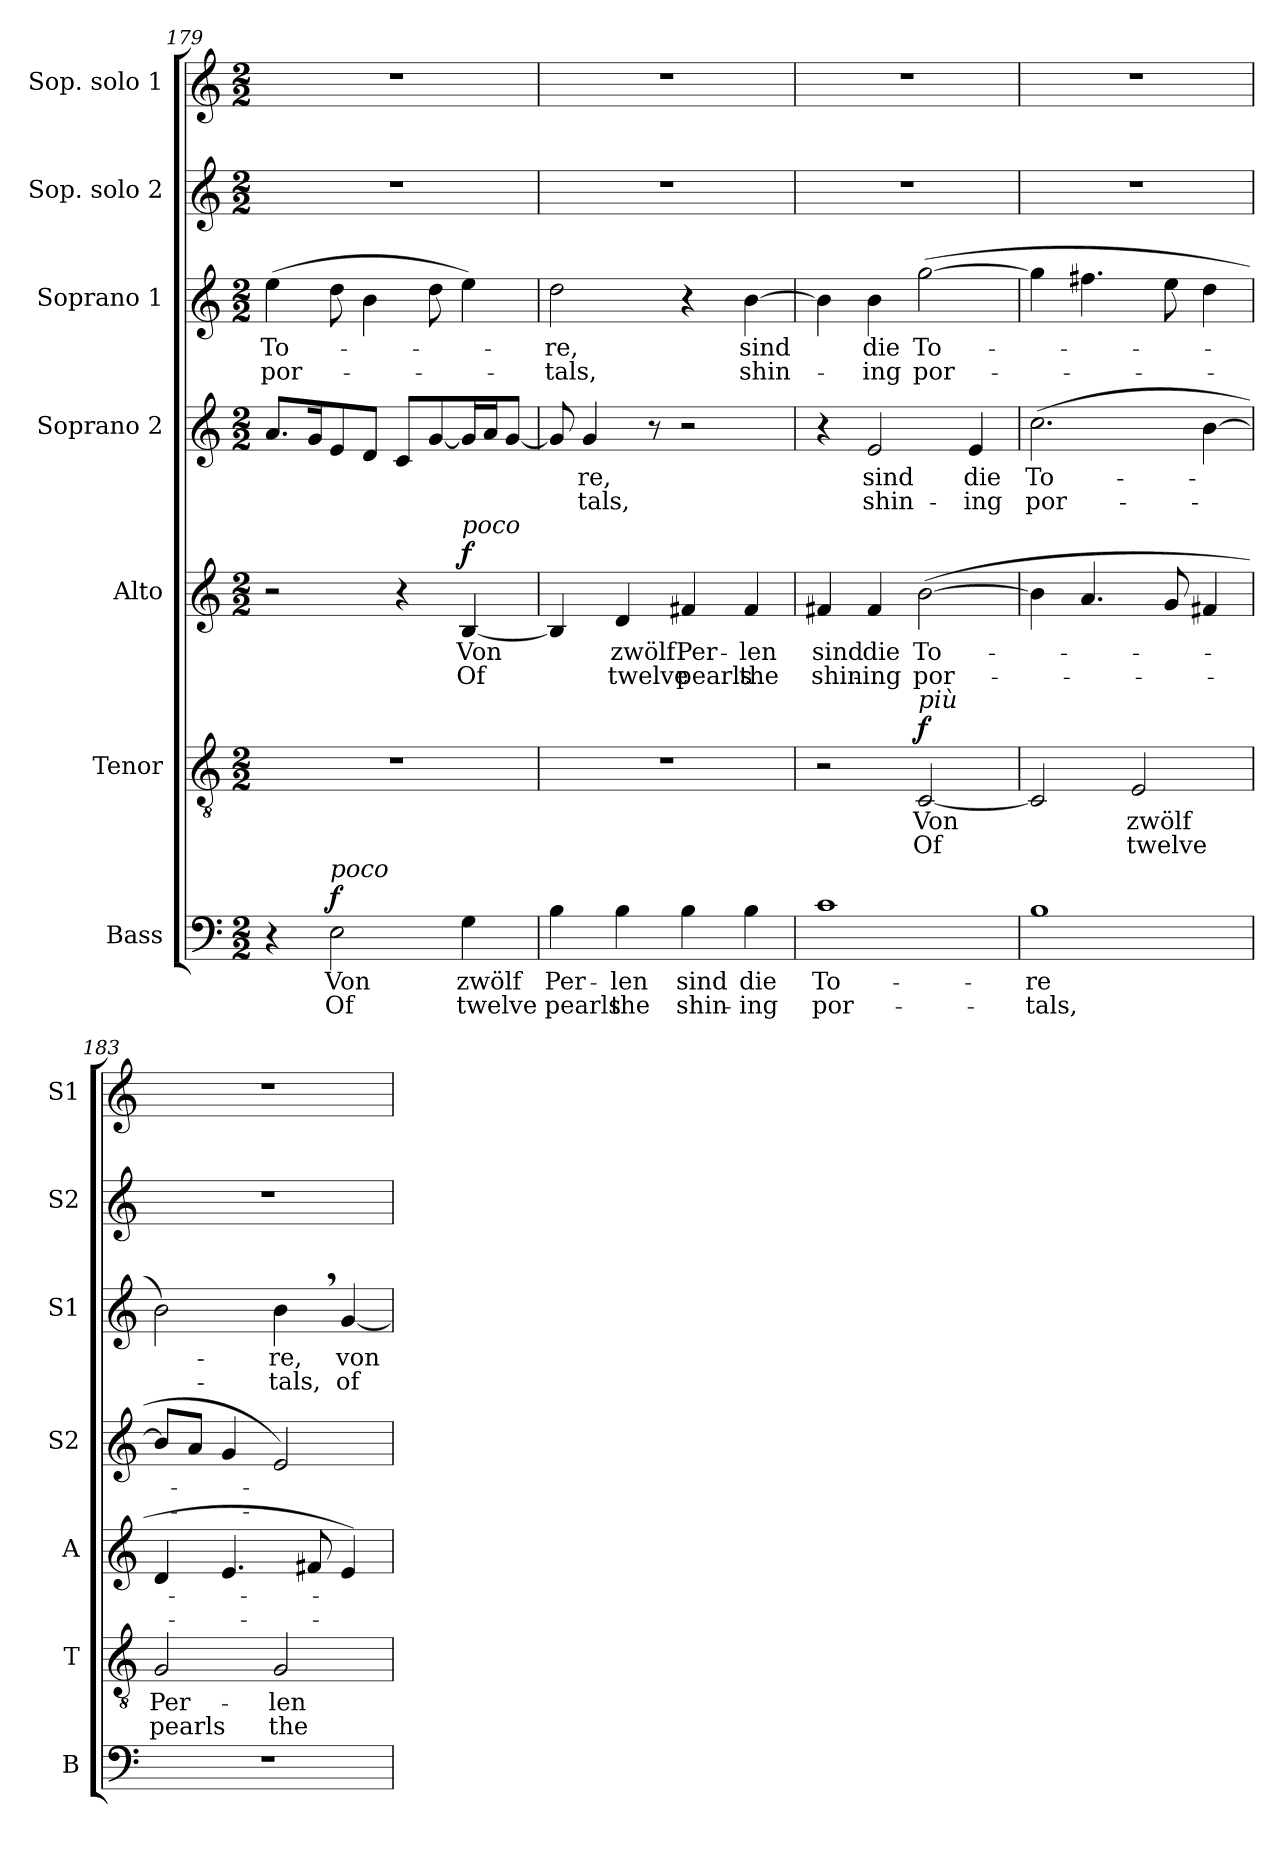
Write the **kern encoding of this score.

**kern	**text	**text	**dynam	**kern	**text	**text	**dynam	**kern	**text	**text	**dynam	**kern	**text	**text	**kern	**text	**text	**kern	**kern
*part7	*part7	*part7	*part7	*part6	*part6	*part6	*part6	*part5	*part5	*part5	*part5	*part4	*part4	*part4	*part3	*part3	*part3	*part2	*part1
*staff7	*staff7	*staff7	*staff7	*staff6	*staff6	*staff6	*staff6	*staff5	*staff5	*staff5	*staff5	*staff4	*staff4	*staff4	*staff3	*staff3	*staff3	*staff2	*staff1
*I"Bass	*	*	*	*I"Tenor	*	*	*	*I"Alto	*	*	*	*I"Soprano 2	*	*	*I"Soprano 1	*	*	*I"Sop. solo 2	*I"Sop. solo 1
*I'B	*	*	*	*I'T	*	*	*	*I'A	*	*	*	*I'S2	*	*	*I'S1	*	*	*I'S2	*I'S1
*clefF4	*	*	*	*clefGv2	*	*	*	*clefG2	*	*	*	*clefG2	*	*	*clefG2	*	*	*clefG2	*clefG2
*k[]	*	*	*	*k[]	*	*	*	*k[]	*	*	*	*k[]	*	*	*k[]	*	*	*k[]	*k[]
*C:	*	*	*	*C:	*	*	*	*C:	*	*	*	*C:	*	*	*C:	*	*	*C:	*C:
*M2/2	*	*	*	*M2/2	*	*	*	*M2/2	*	*	*	*M2/2	*	*	*M2/2	*	*	*M2/2	*M2/2
=179	=179	=179	=179	=179	=179	=179	=179	=179	=179	=179	=179	=179	=179	=179	=179	=179	=179	=179	=179
!	!	!	!	!	!	!	!	!	!	!	!	!	!	!	!	!LO:LY:b	!LO:LY:b	!	!
4r	.	.	.	1r	.	.	.	2r	.	.	.	8.a/L	.	.	(>4ee\	To-	por-	1r	1r
.	.	.	.	.	.	.	.	.	.	.	.	16g/k	.	.	.	.	.	.	.
!LO:TX:a:i:t=poco	!	!	!	!	!	!	!	!	!	!	!	!	!	!	!	!	!	!	!
!	!LO:LY:b	!LO:LY:b	!LO:DY:a	!	!	!	!	!	!	!	!	!	!	!	!	!	!	!	!
2E\	Von	Of	f	.	.	.	.	.	.	.	.	8e/	.	.	8dd\	.	.	.	.
.	.	.	.	.	.	.	.	.	.	.	.	8d/J	.	.	4b\	.	.	.	.
.	.	.	.	.	.	.	.	4r	.	.	.	8c/L	.	.	.	.	.	.	.
.	.	.	.	.	.	.	.	.	.	.	.	[8g/	.	.	8dd\	.	.	.	.
!	!LO:LY:b	!LO:LY:b	!	!	!	!	!	!	!	!	!	!	!	!	!	!	!	!	!
!	!	!	!	!	!	!	!	!LO:TX:a:i:t=poco	!	!	!	!	!	!	!	!	!	!	!
!	!	!	!	!	!	!	!	!	!LO:LY:b	!LO:LY:b	!LO:DY:a	!	!	!	!	!	!	!	!
4G\	zwölf	twelve	.	.	.	.	.	[4B/	Von	Of	f	16g/L]	.	.	4ee\)	.	.	.	.
.	.	.	.	.	.	.	.	.	.	.	.	16a/J	.	.	.	.	.	.	.
.	.	.	.	.	.	.	.	.	.	.	.	[8g/J	.	.	.	.	.	.	.
!!LO:PB:g=z
=180	=180	=180	=180	=180	=180	=180	=180	=180	=180	=180	=180	=180	=180	=180	=180	=180	=180	=180	=180
!	!LO:LY:b	!LO:LY:b	!	!	!	!	!	!	!	!	!	!	!	!	!	!	!	!	!
!	!	!	!	!	!	!	!	!	!	!	!	!	!	!	!	!LO:LY:b	!LO:LY:b	!	!
4B\	Per-	pearls	.	1r	.	.	.	4B/]	.	.	.	8g/]	.	.	2dd\	-re,	-tals,	1r	1r
!	!	!	!	!	!	!	!	!	!	!	!	!	!LO:LY:b	!LO:LY:b	!	!	!	!	!
.	.	.	.	.	.	.	.	.	.	.	.	4g/	-re,	-tals,	.	.	.	.	.
!	!LO:LY:b	!LO:LY:b	!	!	!	!	!	!	!	!	!	!	!	!	!	!	!	!	!
!	!	!	!	!	!	!	!	!	!LO:LY:b	!LO:LY:b	!	!	!	!	!	!	!	!	!
4B\	-len	the	.	.	.	.	.	4d/	zwölf	twelve	.	.	.	.	.	.	.	.	.
.	.	.	.	.	.	.	.	.	.	.	.	8r	.	.	.	.	.	.	.
!	!LO:LY:b	!LO:LY:b	!	!	!	!	!	!	!	!	!	!	!	!	!	!	!	!	!
!	!	!	!	!	!	!	!	!	!LO:LY:b	!LO:LY:b	!	!	!	!	!	!	!	!	!
4B\	sind	shin-	.	.	.	.	.	4f#X/	Per-	pearls	.	2r	.	.	4r	.	.	.	.
!	!LO:LY:b	!LO:LY:b	!	!	!	!	!	!	!	!	!	!	!	!	!	!	!	!	!
!	!	!	!	!	!	!	!	!	!LO:LY:b	!LO:LY:b	!	!	!	!	!	!	!	!	!
!	!	!	!	!	!	!	!	!	!	!	!	!	!	!	!	!LO:LY:b	!LO:LY:b	!	!
4B\	die	-ing	.	.	.	.	.	4f#/	-len	the	.	.	.	.	[4b\	sind	shin-	.	.
=181	=181	=181	=181	=181	=181	=181	=181	=181	=181	=181	=181	=181	=181	=181	=181	=181	=181	=181	=181
!	!LO:LY:b	!LO:LY:b	!	!	!	!	!	!	!	!	!	!	!	!	!	!	!	!	!
!	!	!	!	!	!	!	!	!	!LO:LY:b	!LO:LY:b	!	!	!	!	!	!	!	!	!
1c	To-	por-	.	2r	.	.	.	4f#X/	sind	shin-	.	4r	.	.	4b\]	.	.	1r	1r
!	!	!	!	!	!	!	!	!	!LO:LY:b	!LO:LY:b	!	!	!	!	!	!	!	!	!
!	!	!	!	!	!	!	!	!	!	!	!	!	!LO:LY:b	!LO:LY:b	!	!	!	!	!
!	!	!	!	!	!	!	!	!	!	!	!	!	!	!	!	!LO:LY:b	!LO:LY:b	!	!
.	.	.	.	.	.	.	.	4f#/	die	-ing	.	2e/	sind	shin-	4b\	die	-ing	.	.
!	!	!	!	!	!LO:LY:b	!LO:LY:b	!	!	!	!	!	!	!	!	!	!	!	!	!
!	!	!	!	!	!	!	!	!	!LO:LY:b	!LO:LY:b	!	!	!	!	!	!	!	!	!
!	!	!	!	!LO:TX:a:i:t=più	!	!	!	!	!	!	!	!	!	!	!	!	!	!	!
!	!	!	!	!	!	!	!LO:DY:a	!	!	!	!	!	!	!	!	!LO:LY:b	!LO:LY:b	!	!
.	.	.	.	[2C/	Von	Of	f	(>[2b\	To-	por-	.	.	.	.	(>[2gg\	To-	por-	.	.
!	!	!	!	!	!	!	!	!	!	!	!	!	!LO:LY:b	!LO:LY:b	!	!	!	!	!
.	.	.	.	.	.	.	.	.	.	.	.	4e/	die	-ing	.	.	.	.	.
=182	=182	=182	=182	=182	=182	=182	=182	=182	=182	=182	=182	=182	=182	=182	=182	=182	=182	=182	=182
!	!LO:LY:b	!LO:LY:b	!	!	!	!	!	!	!	!	!	!	!	!	!	!	!	!	!
!	!	!	!	!	!	!	!	!	!	!	!	!	!LO:LY:b	!LO:LY:b	!	!	!	!	!
1B	-re	-tals,	.	2C/]	.	.	.	4b\]	.	.	.	(>2.cc\	To-	por-	4gg\]	.	.	1r	1r
.	.	.	.	.	.	.	.	4.a/	.	.	.	.	.	.	4.ff#X\	.	.	.	.
!	!	!	!	!	!LO:LY:b	!LO:LY:b	!	!	!	!	!	!	!	!	!	!	!	!	!
.	.	.	.	2E/	zwölf	twelve	.	.	.	.	.	.	.	.	.	.	.	.	.
.	.	.	.	.	.	.	.	8g/	.	.	.	.	.	.	8ee\	.	.	.	.
.	.	.	.	.	.	.	.	4f#X/	.	.	.	[4b\	.	.	4dd\	.	.	.	.
=183	=183	=183	=183	=183	=183	=183	=183	=183	=183	=183	=183	=183	=183	=183	=183	=183	=183	=183	=183
!	!	!	!	!	!LO:LY:b	!LO:LY:b	!	!	!	!	!	!	!	!	!	!	!	!	!
1r	.	.	.	2G/	Per-	pearls	.	4d/	.	.	.	8b/L]	.	.	2b\)	.	.	1r	1r
.	.	.	.	.	.	.	.	.	.	.	.	8a/J	.	.	.	.	.	.	.
.	.	.	.	.	.	.	.	4.e/	.	.	.	4g/	.	.	.	.	.	.	.
!	!	!	!	!	!LO:LY:b	!LO:LY:b	!	!	!	!	!	!	!	!	!	!	!	!	!
!	!	!	!	!	!	!	!	!	!	!	!	!	!	!	!	!LO:LY:b	!LO:LY:b	!	!
.	.	.	.	2G/	-len	the	.	.	.	.	.	2e/)	.	.	4b,>\	-re,	-tals,	.	.
.	.	.	.	.	.	.	.	8f#X/	.	.	.	.	.	.	.	.	.	.	.
!	!	!	!	!	!	!	!	!	!	!	!	!	!	!	!	!LO:LY:b	!LO:LY:b	!	!
.	.	.	.	.	.	.	.	4e/)	.	.	.	.	.	.	[4g/	von	of	.	.
=	=	=	=	=	=	=	=	=	=	=	=	=	=	=	=	=	=	=	=
*-	*-	*-	*-	*-	*-	*-	*-	*-	*-	*-	*-	*-	*-	*-	*-	*-	*-	*-	*-
